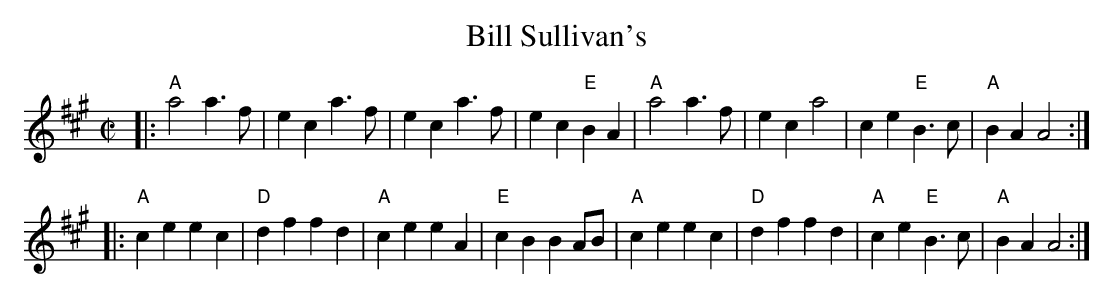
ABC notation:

X:1
T:Bill Sullivan's
M:C|
L:1/4
K:A
|:"A"a2 a>f| ec a>f| ec a>f| ec "E"BA|\
 "A"a2 a>f| ec a2| ce "E"B>c|"A"BA A2 :|
|: "A"ce ec| "D"df fd| "A"ce eA| "E"cB BA/B/|\
"A"ce ec| "D"dffd| "A"ce "E"B>c|"A"BA A2 :|
